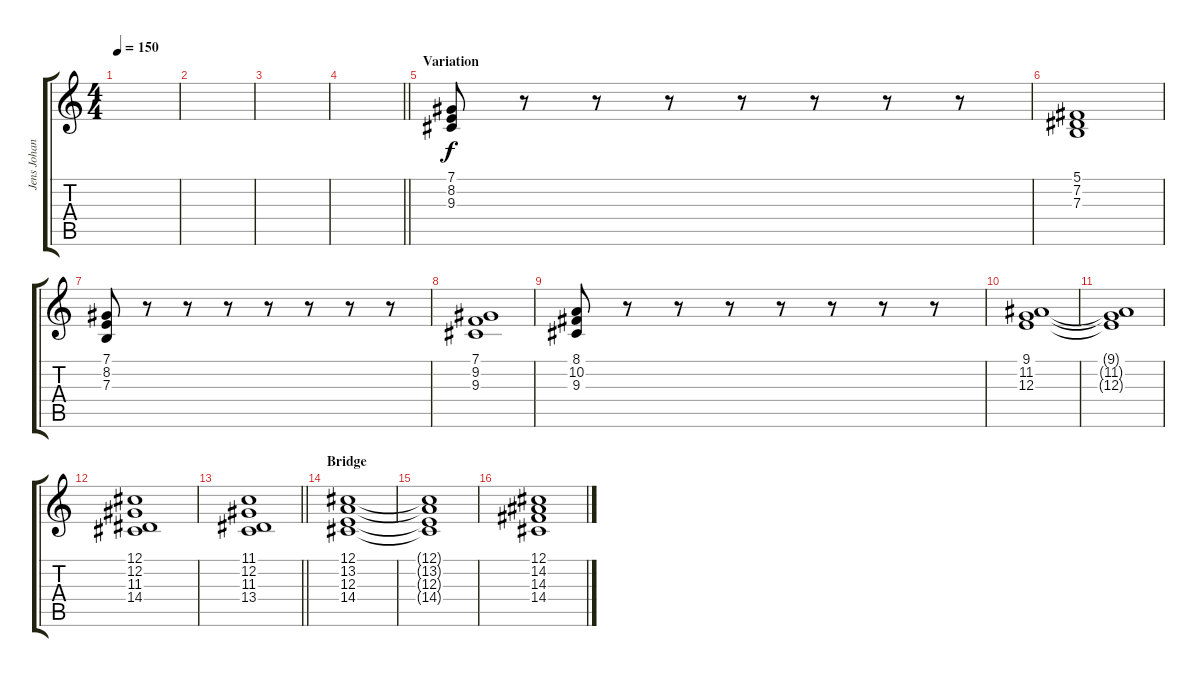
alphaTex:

\track ("Jens Johansson" "Jens Johan") {instrument choiraahs}
\staff {score tabs}
\tuning (Db4 Ab3 E3 B2 Gb2 Db2) {hide}
\ts (4 4)
\tempo 150
\clef g2
\ks c
|
|
|
\barLineRight lightlight
|
\section ("" "Variation")
(7.1 8.2 9.3).8 r.8 r.8 r.8 r.8 r.8 r.8 r.8 |
(5.1 7.2 7.3).1 |
(7.1 8.2 7.3).8 r.8 r.8 r.8 r.8 r.8 r.8 r.8 |
(7.1 9.2 9.3).1 |
(8.1 10.2 9.3).8 r.8 r.8 r.8 r.8 r.8 r.8 r.8 |
(9.1 11.2 12.3).1 |
(9.1{t} 11.2{t} 12.3{t}).1 |
(12.1 12.2 11.3 14.4).1 |
\barLineRight lightlight
(11.1 12.2 11.3 13.4).1 |
\section ("" "Bridge")
(12.1 13.2 12.3 14.4).1 |
(12.1{t} 13.2{t} 12.3{t} 14.4{t}).1 |
(12.1 14.2 14.3 14.4).1
